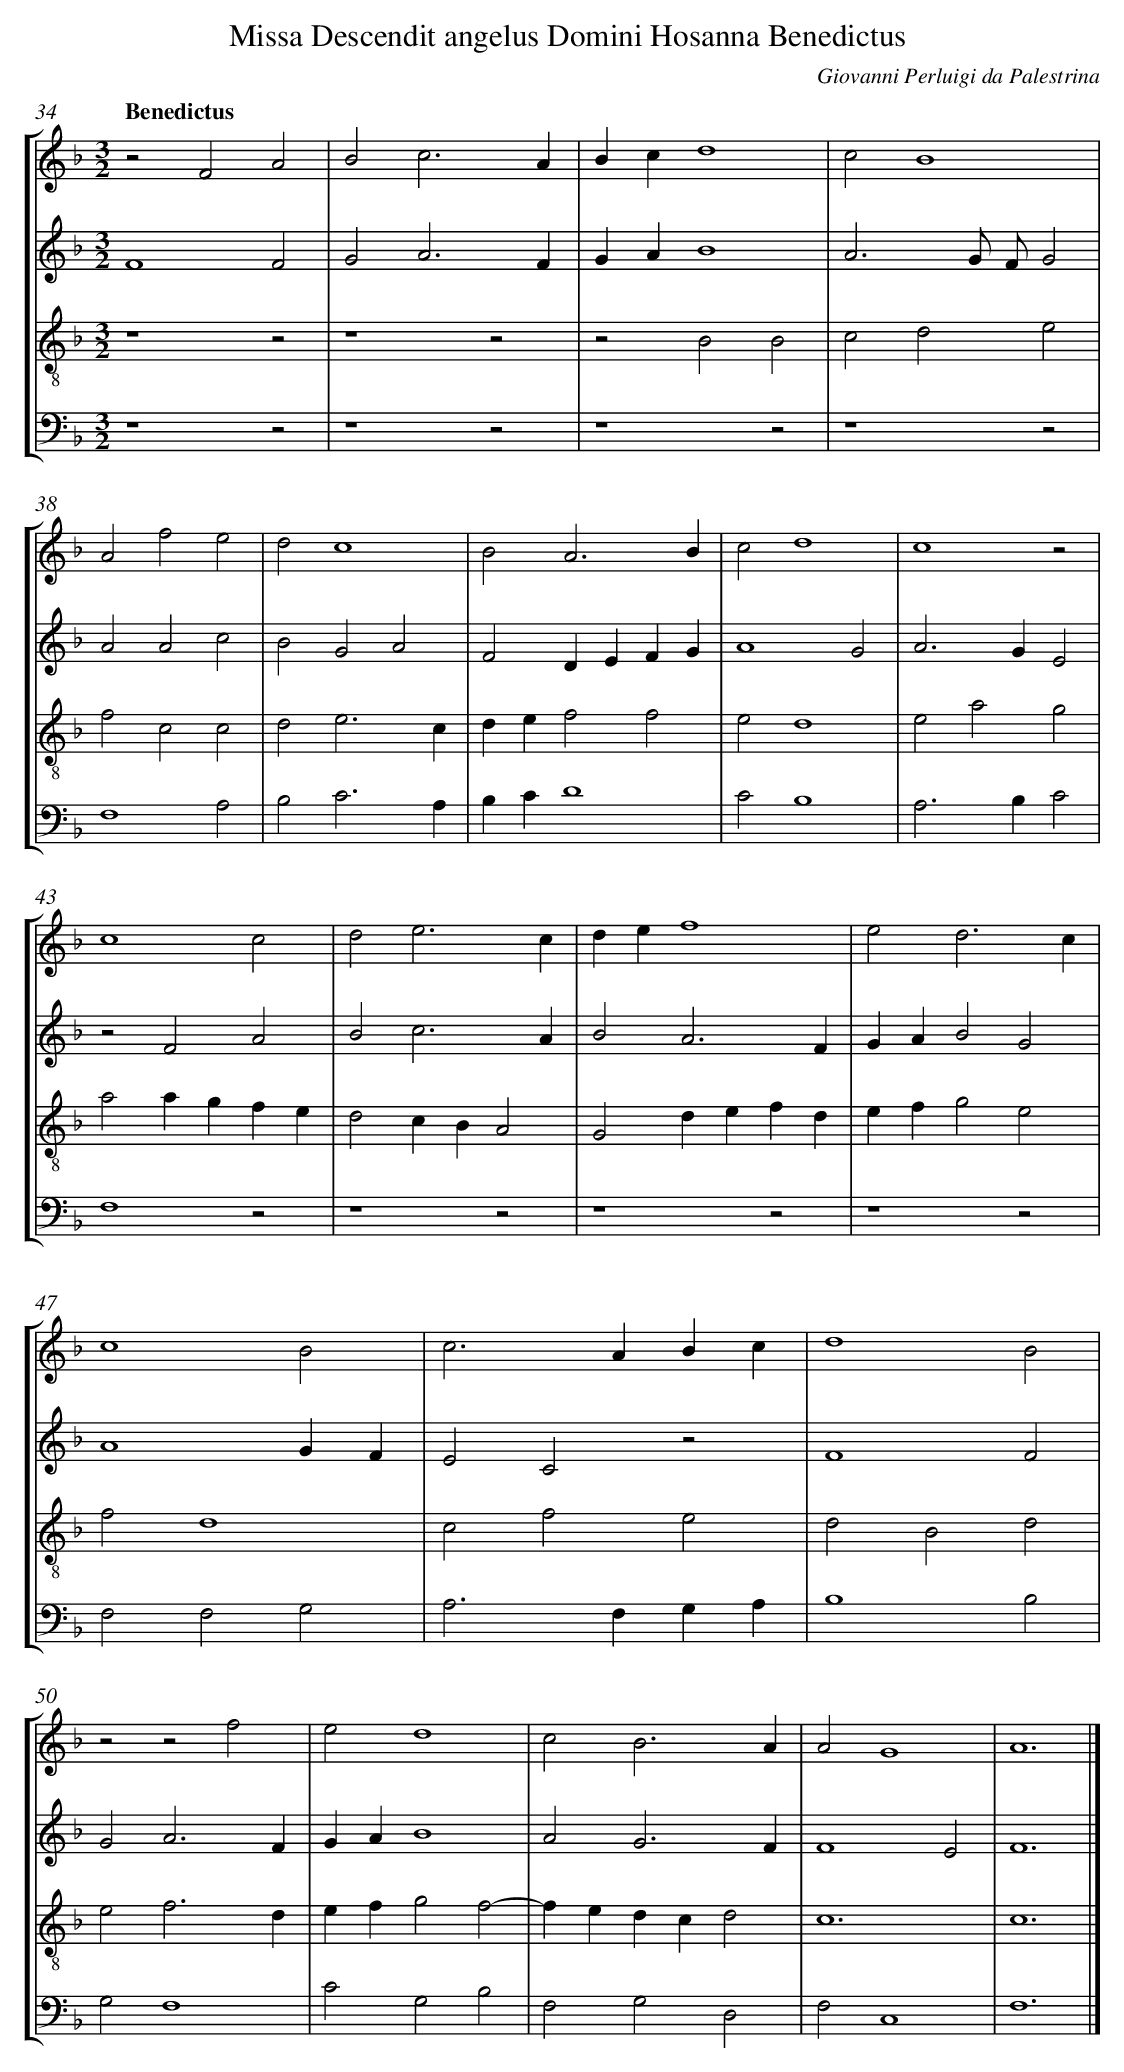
X:1
T: Missa Descendit angelus Domini Hosanna Benedictus
C: Giovanni Perluigi da Palestrina
L: 1/4
M: 3/2
Q: "Benedictus"
%%staves [1 2 3 4]
V: 1 clef=treble
V: 2 clef=treble
V: 3 clef=treble-8
V: 4 clef=bass
K: F
[V:1] z2F2A2 |
[V:2] F4F2 |
[V:3] z4z2 |
[V:4] z4z2 |
[V:1] B2c3A |
[V:2] G2A3F |
[V:3] z4z2 |
[V:4] z4z2 |
[V:1] Bcd4 |
[V:2] GAB4 |
[V:3] z2B2B2 |
[V:4] z4z2 |
[V:1] c2B4 |
[V:2] A3G/ F/G2 |
[V:3] c2d2e2 |
[V:4] z4z2 |
[V:1] A2f2e2 |
[V:2] A2A2c2 |
[V:3] f2c2c2 |
[V:4] F,4A,2 |
[V:1] d2c4 |
[V:2] B2G2A2 |
[V:3] d2e3c |
[V:4] B,2C3A, |
[V:1] B2A3B |
[V:2] F2DEFG |
[V:3] def2f2 |
[V:4] B,CD4 |
[V:1] c2d4 |
[V:2] A4G2 |
[V:3] e2d4 |
[V:4] C2B,4 |
[V:1] c4z2 |
[V:2] A2>G2E2 |
[V:3] e2a2g2 |
[V:4] A,2>B,2C2 |
[V:1] c4c2 |
[V:2] z2F2A2 |
[V:3] a2agfe |
[V:4] F,4z2 |
[V:1] d2e3c |
[V:2] B2c3A |
[V:3] d2cBA2 |
[V:4] z4z2 |
[V:1] def4 |
[V:2] B2A3F |
[V:3] G2defd |
[V:4] z4z2 |
[V:1] e2d3c |
[V:2] GAB2G2 |
[V:3] efg2e2 |
[V:4] z4z2 |
[V:1] c4B2 |
[V:2] A4GF |
[V:3] f2d4 |
[V:4] F,2F,2G,2 |
[V:1] c2>A2Bc |
[V:2] E2C2z2 |
[V:3] c2f2e2 |
[V:4] A,2>F,2G,A, |
[V:1] d4B2 |
[V:2] F4F2 |
[V:3] d2B2d2 |
[V:4] B,4B,2 |
[V:1] z2z2f2 |
[V:2] G2A3F |
[V:3] e2f3d |
[V:4] G,2F,4 |
[V:1] e2d4 |
[V:2] GAB4 |
[V:3] efg2f2- |
[V:4] C2G,2B,2 |
[V:1] c2B3A |
[V:2] A2G3F |
[V:3] fedcd2 |
[V:4] F,2G,2D,2 |
[V:1] A2G4 |
[V:2] F4E2 |
[V:3] c6 |
[V:4] F,2C,4 |
[V:1] A6 |]
[V:2] F6 |]
[V:3] c6 |]
[V:4] F,6 |]
